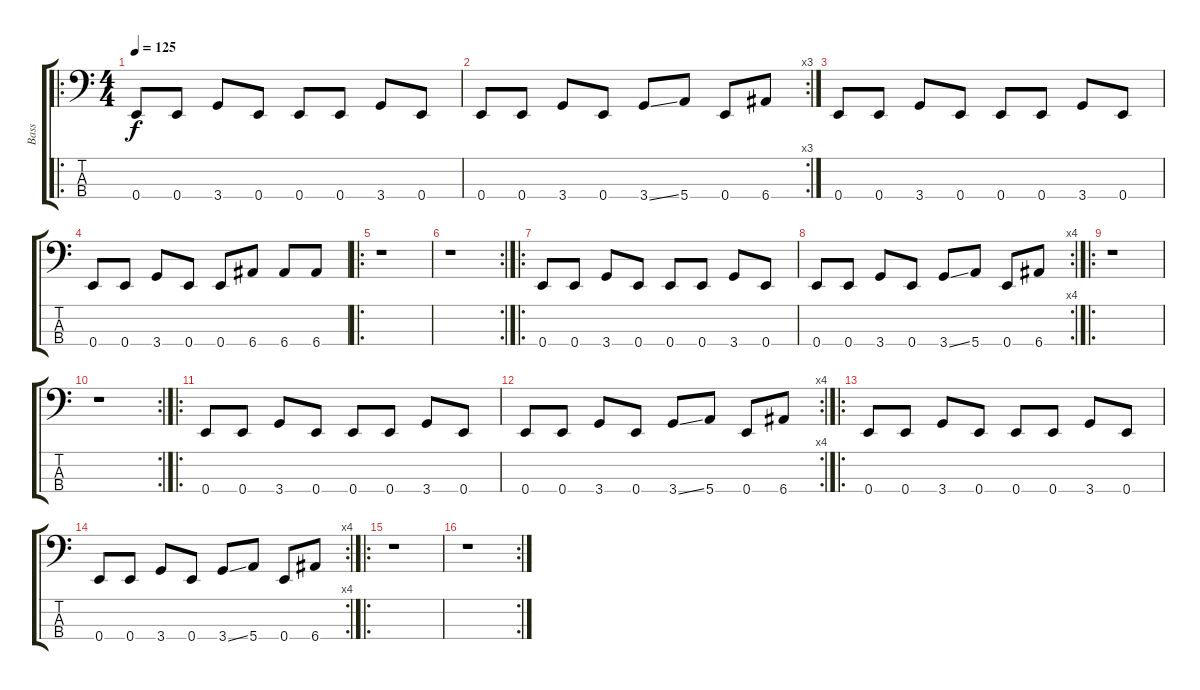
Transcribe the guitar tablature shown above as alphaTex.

\track ("Bass" "Bass") {instrument electricbassfinger}
\staff {score tabs}
\tuning (G2 D2 A1 E1) {hide}
\ro
\ts (4 4)
\tempo 125
\clef f4
\ks c
0.4.8{dy f instrument electricbassfinger} 0.4.8 3.4.8 0.4.8 0.4.8 0.4.8 3.4.8 0.4.8 |
\rc 3
0.4.8 0.4.8 3.4.8 0.4.8 3.4{ss}.8 5.4.8 0.4.8 6.4.8 |
0.4.8 0.4.8 3.4.8 0.4.8 0.4.8 0.4.8 3.4.8 0.4.8 |
0.4.8 0.4.8 3.4.8 0.4.8 0.4.8 6.4.8 6.4.8 6.4.8 |
\ro
r.1 |
\rc 2
r.1 |
\ro
0.4.8 0.4.8 3.4.8 0.4.8 0.4.8 0.4.8 3.4.8 0.4.8 |
\rc 4
0.4.8 0.4.8 3.4.8 0.4.8 3.4{ss}.8 5.4.8 0.4.8 6.4.8 |
\ro
r.1 |
\rc 2
r.1 |
\ro
0.4.8 0.4.8 3.4.8 0.4.8 0.4.8 0.4.8 3.4.8 0.4.8 |
\rc 4
0.4.8 0.4.8 3.4.8 0.4.8 3.4{ss}.8 5.4.8 0.4.8 6.4.8 |
\ro
0.4.8 0.4.8 3.4.8 0.4.8 0.4.8 0.4.8 3.4.8 0.4.8 |
\rc 4
0.4.8 0.4.8 3.4.8 0.4.8 3.4{ss}.8 5.4.8 0.4.8 6.4.8 |
\ro
r.1 |
\rc 2
r.1
